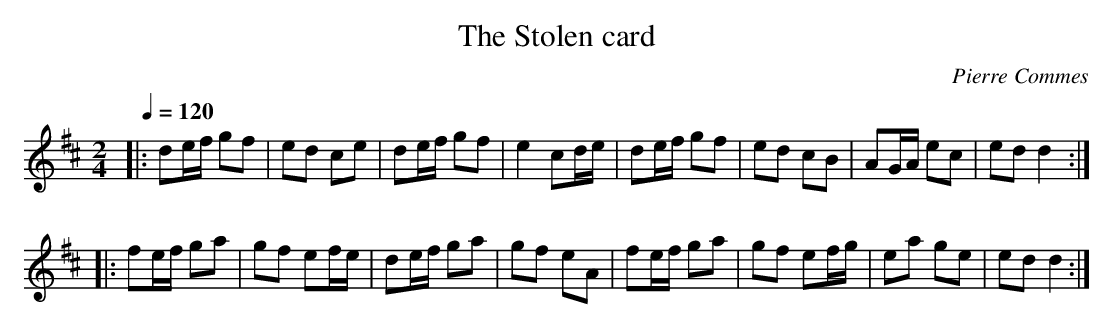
X:1
T:Stolen card, The
C:Pierre Commes
Q:1/4=120
M:2/4
L:1/8
K:D
|:\
de/f/ gf | ed ce | de/f/ gf | e2 cd/e/ |\
de/f/ gf | ed cB | AG/A/ ec | ed d2 :|
|:\
fe/f/ ga | gf ef/e/ | de/f/ ga | gf eA |\
fe/f/ ga | gf ef/g/ | ea ge | ed d2 :|
